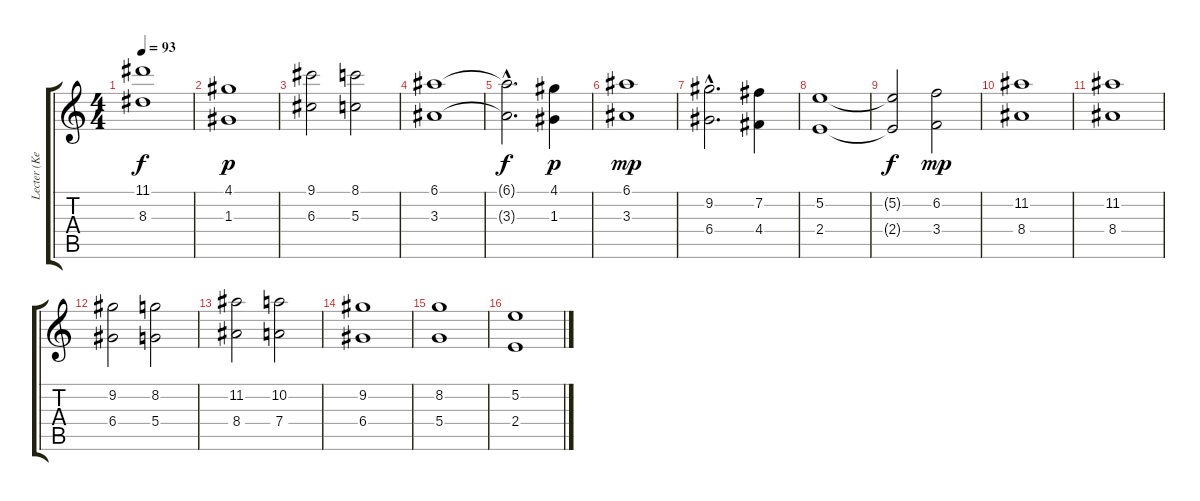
\track ("Lecter (KeybRight)" "Lecter (Ke") {instrument acousticgrandpiano}
\staff {score tabs}
\tuning (E5 B4 G4 D4 A3 D3) {hide}
\ts (4 4)
\tempo 93
\clef g2
\ks c
(11.1{t} 8.3{t}).1{dy f} |
(4.1 1.3).1{dy p} |
(9.1 6.3).2 (8.1 5.3).2 |
(6.1 3.3).1 |
(6.1{hac t} 3.3{hac t}).2{d dy f} (4.1 1.3).4{dy p} |
(6.1 3.3).1{dy mp} |
(9.2{hac} 6.4{hac}).2{d} (7.2 4.4).4 |
(5.2 2.4).1 |
(5.2{t} 2.4{t}).2{dy f} (6.2 3.4).2{dy mp} |
(11.2 8.4).1 |
(11.2 8.4).1 |
(9.2 6.4).2 (8.2 5.4).2 |
(11.2 8.4).2 (10.2 7.4).2 |
(9.2 6.4).1 |
(8.2 5.4).1 |
(5.2 2.4).1
